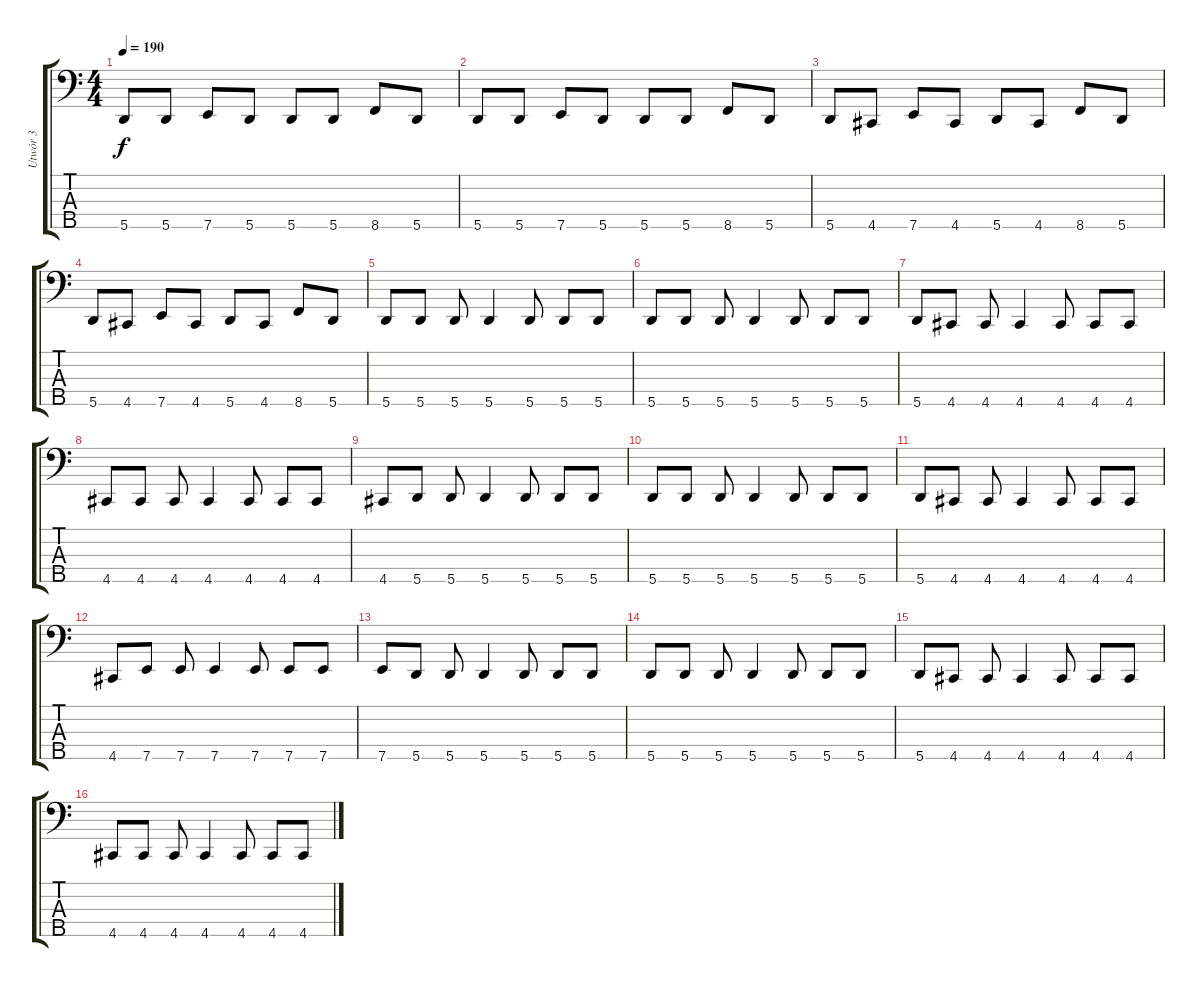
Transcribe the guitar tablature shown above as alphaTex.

\track ("Utwór 3" "Utwór 3") {instrument electricbasspick}
\staff {score tabs}
\tuning (F2 C2 G1 D1 A0) {hide}
\ts (4 4)
\tempo 190
\clef f4
\ks c
5.5.8{dy f} 5.5.8 7.5.8 5.5.8 5.5.8 5.5.8 8.5.8 5.5.8 |
5.5.8 5.5.8 7.5.8 5.5.8 5.5.8 5.5.8 8.5.8 5.5.8 |
5.5.8 4.5.8 7.5.8 4.5.8 5.5.8 4.5.8 8.5.8 5.5.8 |
5.5.8 4.5.8 7.5.8 4.5.8 5.5.8 4.5.8 8.5.8 5.5.8 |
5.5.8 5.5.8 5.5.8 5.5.4 5.5.8 5.5.8 5.5.8 |
5.5.8 5.5.8 5.5.8 5.5.4 5.5.8 5.5.8 5.5.8 |
5.5.8 4.5.8 4.5.8 4.5.4 4.5.8 4.5.8 4.5.8 |
4.5.8 4.5.8 4.5.8 4.5.4 4.5.8 4.5.8 4.5.8 |
4.5.8 5.5.8 5.5.8 5.5.4 5.5.8 5.5.8 5.5.8 |
5.5.8 5.5.8 5.5.8 5.5.4 5.5.8 5.5.8 5.5.8 |
5.5.8 4.5.8 4.5.8 4.5.4 4.5.8 4.5.8 4.5.8 |
4.5.8 7.5.8 7.5.8 7.5.4 7.5.8 7.5.8 7.5.8 |
7.5.8 5.5.8 5.5.8 5.5.4 5.5.8 5.5.8 5.5.8 |
5.5.8 5.5.8 5.5.8 5.5.4 5.5.8 5.5.8 5.5.8 |
5.5.8 4.5.8 4.5.8 4.5.4 4.5.8 4.5.8 4.5.8 |
4.5.8 4.5.8 4.5.8 4.5.4 4.5.8 4.5.8 4.5.8
